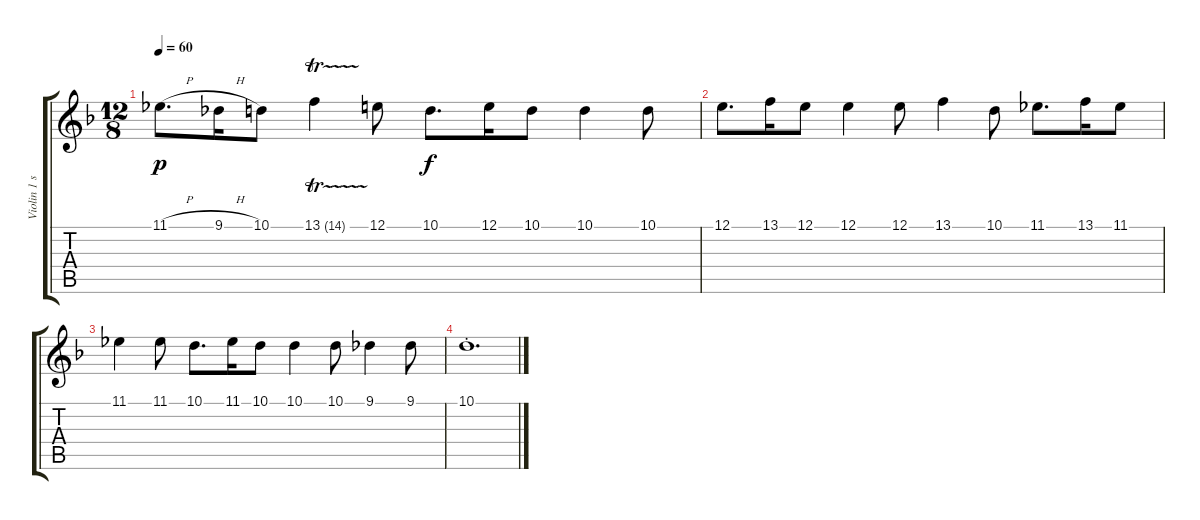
\track ("Violin 1 solo" "Violin 1 s") {instrument violin}
\staff {score tabs}
\tuning (E4 B3 G3 D3 A2 E2) {hide}
\ts (12 8)
\tempo 60
\clef g2
\ks f
11.1{h}.8{d dy p} 9.1{h}.16 10.1.8 13.1{tr (14 64)}.4 12.1.8 10.1.8{d dy f} 12.1.16 10.1.8 10.1.4 10.1.8 |
12.1.8{d} 13.1.16 12.1.8 12.1.4 12.1.8 13.1.4 10.1.8 11.1.8{d} 13.1.16 11.1.8 |
11.1.4 11.1.8 10.1.8{d} 11.1.16 10.1.8 10.1.4 10.1.8 9.1.4 9.1.8 |
10.1{st}.1{d}
